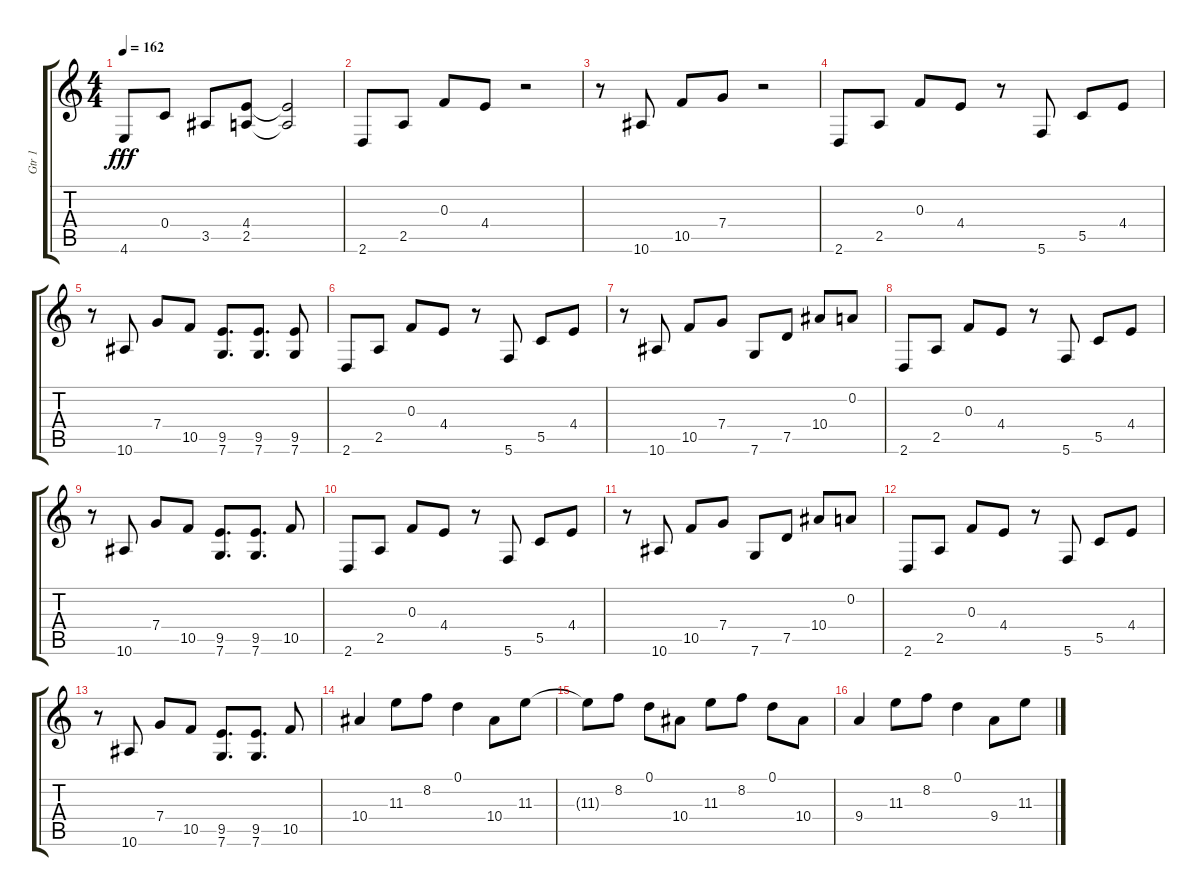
\track ("Gtr 1" "Gtr 1") {instrument overdrivenguitar}
\staff {score tabs}
\tuning (D4 A3 F3 C3 G2 C2) {hide}
\ts (4 4)
\tempo 162
\clef g2
\ks c
4.6.8{dy fff} 0.4.8 3.5.8 (4.4 2.5).8 (4.4{t} 2.5{t}).2 |
2.6.8 2.5.8 0.3.8 4.4.8 r.2 |
r.8 10.6.8 10.5.8 7.4.8 r.2 |
2.6.8 2.5.8 0.3.8 4.4.8 r.8 5.6.8 5.5.8 4.4.8 |
r.8 10.6.8 7.4.8 10.5.8 (9.5 7.6).8{d} (9.5 7.6).8{d} (9.5 7.6).8 |
2.6.8 2.5.8 0.3.8 4.4.8 r.8 5.6.8 5.5.8 4.4.8 |
r.8 10.6.8 10.5.8 7.4.8 7.6.8 7.5.8 10.4.8 0.2.8 |
2.6.8 2.5.8 0.3.8 4.4.8 r.8 5.6.8 5.5.8 4.4.8 |
r.8 10.6.8 7.4.8 10.5.8 (9.5 7.6).8{d} (9.5 7.6).8{d} 10.5.8 |
2.6.8 2.5.8 0.3.8 4.4.8 r.8 5.6.8 5.5.8 4.4.8 |
r.8 10.6.8 10.5.8 7.4.8 7.6.8 7.5.8 10.4.8 0.2.8 |
2.6.8 2.5.8 0.3.8 4.4.8 r.8 5.6.8 5.5.8 4.4.8 |
r.8 10.6.8 7.4.8 10.5.8 (9.5 7.6).8{d} (9.5 7.6).8{d} 10.5.8 |
10.4.4 11.3.8 8.2.8 0.1.4 10.4.8 11.3.8 |
11.3{t}.8 8.2.8 0.1.8 10.4.8 11.3.8 8.2.8 0.1.8 10.4.8 |
9.4.4 11.3.8 8.2.8 0.1.4 9.4.8 11.3.8
